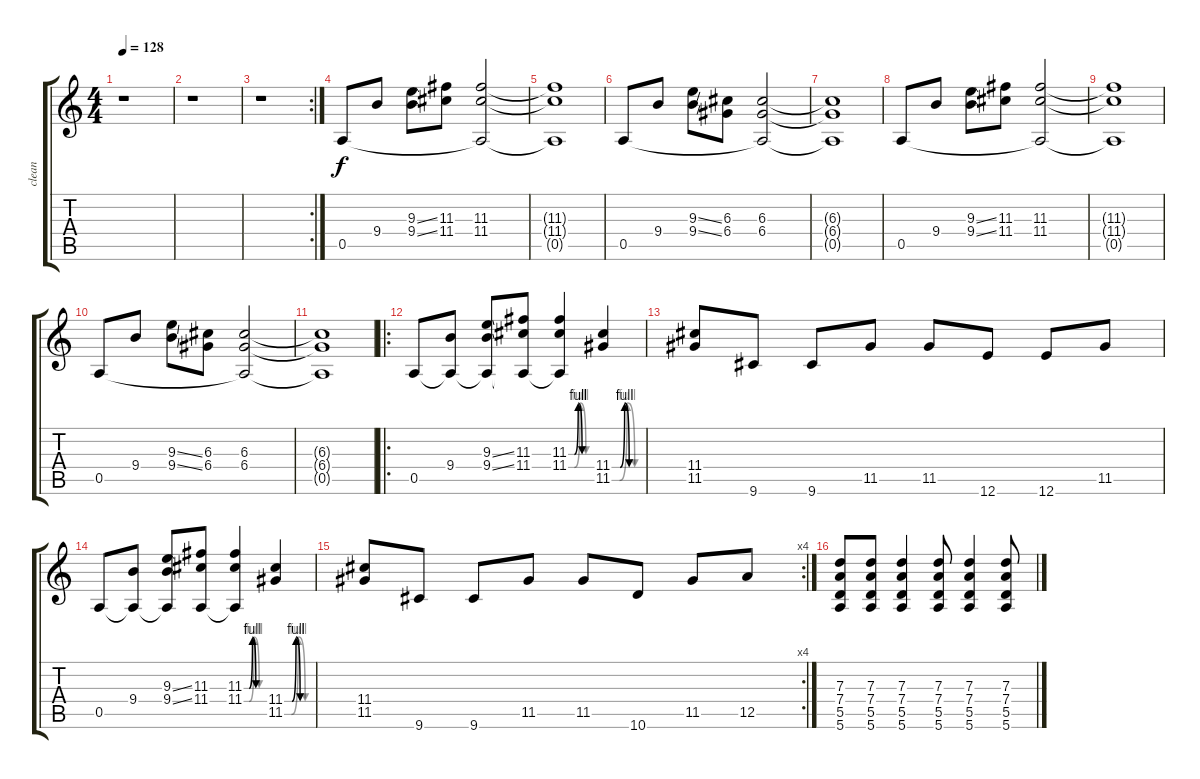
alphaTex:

\track ("clean" "clean") {instrument electricguitarclean}
\staff {score tabs}
\tuning (E4 B3 G3 D3 A2 E2) {hide}
\ts (4 4)
\tempo 128
\clef g2
\ks c
r.1{dy f} |
r.1 |
\rc 2
r.1 |
0.5.8 9.4.8 (9.3{ss} 9.4{ss}).8 (11.3 11.4).8 (11.3 11.4 0.5{t}).2 |
(11.3{t} 11.4{t} 0.5{t}).1 |
0.5.8 9.4.8 (9.3{ss} 9.4{ss}).8 (6.3 6.4).8 (6.3 6.4 0.5{t}).2 |
(6.3{t} 6.4{t} 0.5{t}).1 |
0.5.8 9.4.8 (9.3{ss} 9.4{ss}).8 (11.3 11.4).8 (11.3 11.4 0.5{t}).2 |
(11.3{t} 11.4{t} 0.5{t}).1 |
0.5.8 9.4.8 (9.3{ss} 9.4{ss}).8 (6.3 6.4).8 (6.3 6.4 0.5{t}).2 |
(6.3{t} 6.4{t} 0.5{t}).1 |
\ro
0.5.8 (9.4 0.5{t}).8 (9.3{ss} 9.4{ss} 0.5{t}).8 (11.3 11.4 0.5{t}).8 (11.3{be (custom 0 0 15 0 25 4 35 0 45 0 60 0)} 11.4{be (custom 0 0 15 0 30 4 45 0 60 0)} 0.5{t}).4 (11.4{be (custom 0 0 16 0 25 4 34 0 45 0 60 0)} 11.5{be (custom 0 0 15 0 30 4 45 0 60 0)}).4 |
(11.4 11.5).8 9.6.8 9.6.8 11.5.8 11.5.8 12.6.8 12.6.8 11.5.8 |
0.5.8 (9.4 0.5{t}).8 (9.3{ss} 9.4{ss} 0.5{t}).8 (11.3 11.4 0.5{t}).8 (11.3{be (custom 0 0 15 0 25 4 35 0 45 0 60 0)} 11.4{be (custom 0 0 15 0 30 4 45 0 60 0)} 0.5{t}).4 (11.4{be (custom 0 0 16 0 25 4 34 0 45 0 60 0)} 11.5{be (custom 0 0 15 0 30 4 45 0 60 0)}).4 |
\rc 4
(11.4 11.5).8 9.6.8 9.6.8 11.5.8 11.5.8 10.6.8 11.5.8 12.5.8 |
(7.3 7.4 5.5 5.6).8 (7.3 7.4 5.5 5.6).8 (7.3 7.4 5.5 5.6).4 (7.3 7.4 5.5 5.6).8 (7.3 7.4 5.5 5.6).4 (7.3 7.4 5.5 5.6).8
